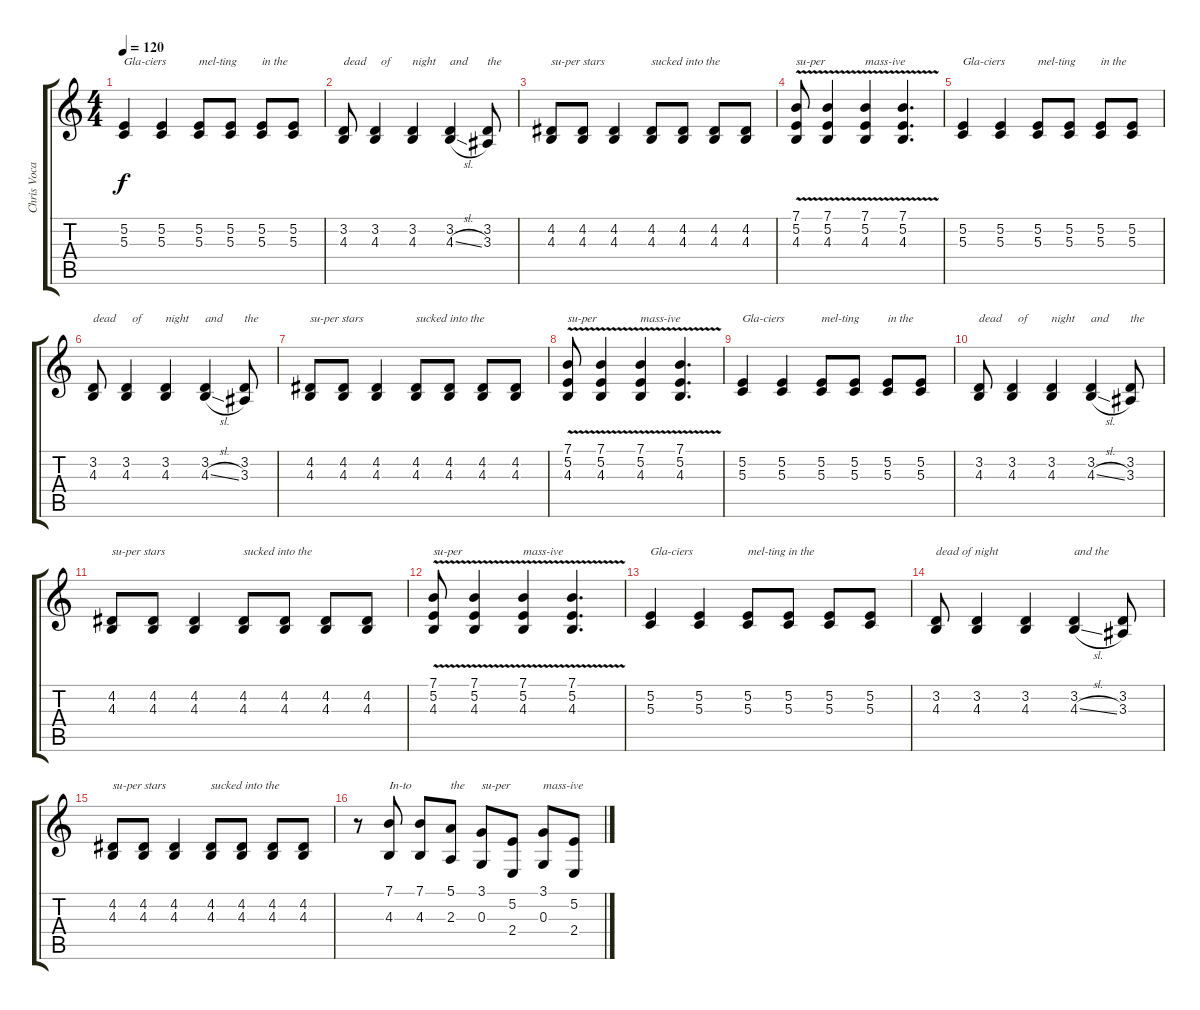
\track ("Chris Vocals" "Chris Voca") {instrument frenchhorn}
\staff {score tabs}
\tuning (E4 B3 G3 D3 A2 E2) {hide}
\ts (4 4)
\tempo 120
\clef g2
\ks c
(5.2 5.3).4{txt "Gla-ciers" dy f} (5.2 5.3).4 (5.2 5.3).8{txt "mel-ting"} (5.2 5.3).8 (5.2 5.3).8{txt "in the"} (5.2 5.3).8 |
(3.2 4.3).8{txt "dead "} (3.2 4.3).4{txt "  of"} (3.2 4.3).4{txt "night"} (3.2 4.3{sl}).4{txt "and"} (3.2 3.3).8{txt "the"} |
(4.2 4.3).8{txt "su-per stars"} (4.2 4.3).8 (4.2 4.3).4 (4.2 4.3).8{txt "sucked into the"} (4.2 4.3).8 (4.2 4.3).8 (4.2 4.3).8 |
(7.1{v} 5.2 4.3).8{txt "su-per"} (7.1{v} 5.2 4.3).4 (7.1{v} 5.2 4.3).4{txt "mass-ive"} (7.1{v} 5.2 4.3).4{d} |
(5.2 5.3).4{txt "Gla-ciers"} (5.2 5.3).4 (5.2 5.3).8{txt "mel-ting"} (5.2 5.3).8 (5.2 5.3).8{txt "in the"} (5.2 5.3).8 |
(3.2 4.3).8{txt "dead "} (3.2 4.3).4{txt "  of"} (3.2 4.3).4{txt "night"} (3.2 4.3{sl}).4{txt "and"} (3.2 3.3).8{txt "the"} |
(4.2 4.3).8{txt "su-per stars"} (4.2 4.3).8 (4.2 4.3).4 (4.2 4.3).8{txt "sucked into the"} (4.2 4.3).8 (4.2 4.3).8 (4.2 4.3).8 |
(7.1{v} 5.2 4.3).8{txt "su-per"} (7.1{v} 5.2 4.3).4 (7.1{v} 5.2 4.3).4{txt "mass-ive"} (7.1{v} 5.2 4.3).4{d} |
(5.2 5.3).4{txt "Gla-ciers"} (5.2 5.3).4 (5.2 5.3).8{txt "mel-ting"} (5.2 5.3).8 (5.2 5.3).8{txt "in the"} (5.2 5.3).8 |
(3.2 4.3).8{txt "dead "} (3.2 4.3).4{txt "  of"} (3.2 4.3).4{txt "night"} (3.2 4.3{sl}).4{txt "and"} (3.2 3.3).8{txt "the"} |
(4.2 4.3).8{txt "su-per stars"} (4.2 4.3).8 (4.2 4.3).4 (4.2 4.3).8{txt "sucked into the"} (4.2 4.3).8 (4.2 4.3).8 (4.2 4.3).8 |
(7.1{v} 5.2 4.3).8{txt "su-per"} (7.1{v} 5.2 4.3).4 (7.1{v} 5.2 4.3).4{txt "mass-ive"} (7.1{v} 5.2 4.3).4{d} |
(5.2 5.3).4{txt "Gla-ciers"} (5.2 5.3).4 (5.2 5.3).8{txt "mel-ting in the"} (5.2 5.3).8 (5.2 5.3).8 (5.2 5.3).8 |
(3.2 4.3).8{txt "dead of night"} (3.2 4.3).4 (3.2 4.3).4 (3.2 4.3{sl}).4{txt "and the"} (3.2 3.3).8 |
(4.2 4.3).8{txt "su-per stars"} (4.2 4.3).8 (4.2 4.3).4 (4.2 4.3).8{txt "sucked into the"} (4.2 4.3).8 (4.2 4.3).8 (4.2 4.3).8 |
r.8 (7.1 4.3).8{txt "In-to" instrument lead1square} (7.1 4.3).8 (5.1 2.3).8{txt "the"} (3.1 0.3).8{txt "su-per"} (5.2 2.4).8 (3.1 0.3).8{txt "mass-ive"} (5.2 2.4).8
